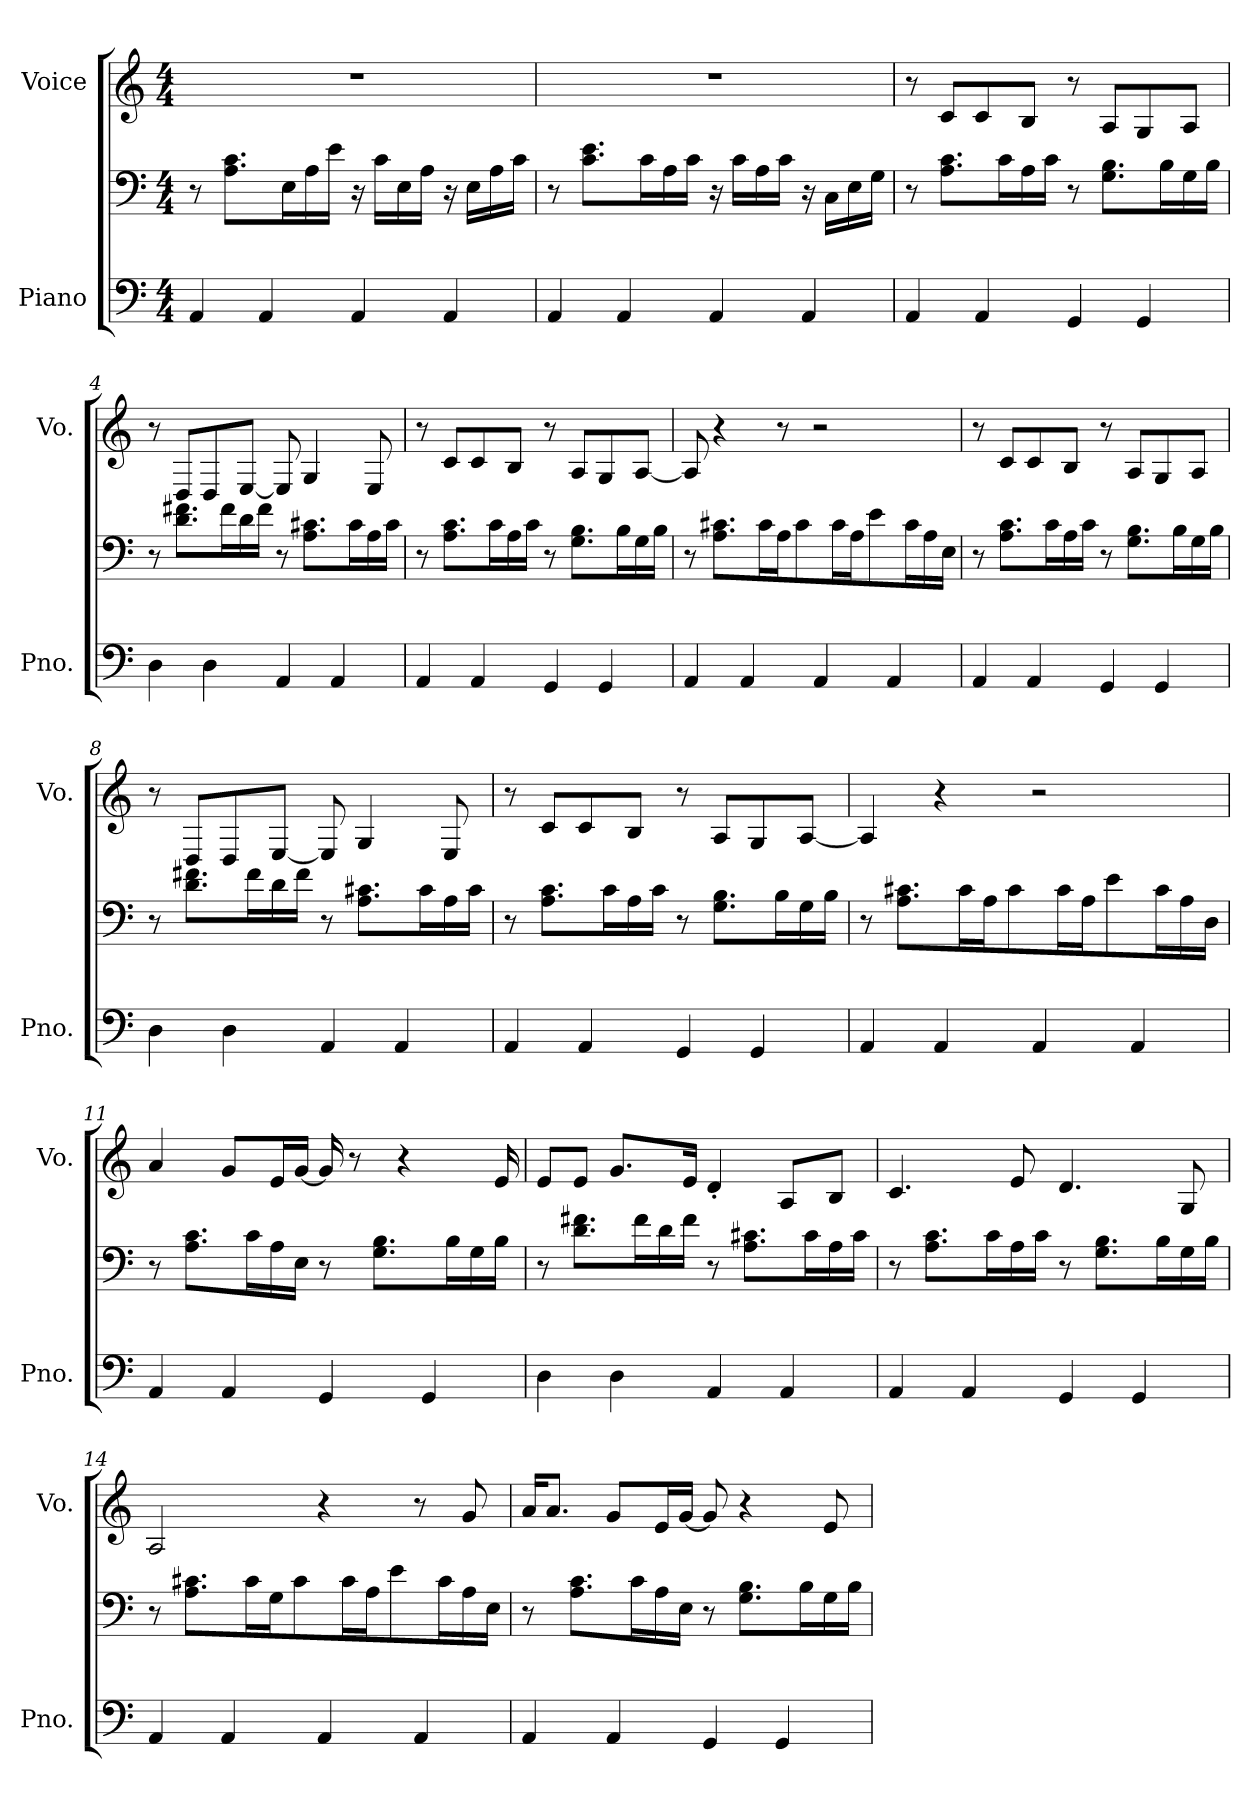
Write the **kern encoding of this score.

**kern	**kern	**kern
*part2	*part2	*part1
*staff3	*staff2	*staff1
*I"Piano	*	*I"Voice
*I'Pno.	*	*I'Vo.
*clefF4	*clefF4	*clefG2
*k[]	*k[]	*k[]
*M4/4	*M4/4	*M4/4
=1	=1	=1
*	*	*^
4AA/	8r	1r	8ryy
*	*	*MM76	*
.	8.A\ 8.c\L	.	2..ryy
4AA/	.	.	.
.	16E\L	.	.
.	16A\	.	.
.	16e\JJ	.	.
4AA/	16r	.	.
.	16c\LL	.	.
.	16E\	.	.
.	16A\JJ	.	.
4AA/	16r	.	.
.	16E\LL	.	.
.	16A\	.	.
.	16c\JJ	.	.
*	*	*v	*v
=2	=2	=2
4AA/	8r	1r
.	8.c\ 8.e\L	.
4AA/	.	.
.	16c\L	.
.	16A\	.
.	16c\JJ	.
4AA/	16r	.
.	16c\LL	.
.	16A\	.
.	16c\JJ	.
4AA/	16r	.
.	16C\LL	.
.	16E\	.
.	16G\JJ	.
=3	=3	=3
4AA/	8r	8r
.	8.A\ 8.c\L	8c/L
4AA/	.	8c/
.	16c\L	.
.	16A\	8B/J
.	16c\JJ	.
4GG/	8r	8r
.	8.G\ 8.B\L	8A/L
4GG/	.	8G/
.	16B\L	.
.	16G\	8A/J
.	16B\JJ	.
!!LO:LB:g=z
=4	=4	=4
4D\	8r	8r
.	8.d\ 8.f#X\L	8D/L
4D\	.	8D/
.	16f#\L	.
.	16d\	[8E/J
.	16f#\JJ	.
4AA/	8r	8E/]
.	8.A\ 8.c#X\L	4G/
4AA/	.	.
.	16c#\L	.
.	16A\	8E/
.	16c#\JJ	.
=5	=5	=5
4AA/	8r	8r
.	8.A\ 8.c\L	8c/L
4AA/	.	8c/
.	16c\L	.
.	16A\	8B/J
.	16c\JJ	.
4GG/	8r	8r
.	8.G\ 8.B\L	8A/L
4GG/	.	8G/
.	16B\L	.
.	16G\	[8A/J
.	16B\JJ	.
=6	=6	=6
4AA/	8r	8A/]
.	8.A\ 8.c#X\L	4r
4AA/	.	.
.	16c#\L	.
.	16A\J	8r
.	8c#\	.
4AA/	.	2r
.	16c#\L	.
.	16A\J	.
.	8e\	.
4AA/	.	.
.	16c#\L	.
.	16A\	.
.	16E\JJ	.
!!LO:LB:g=z
=7	=7	=7
4AA/	8r	8r
.	8.A\ 8.c\L	8c/L
4AA/	.	8c/
.	16c\L	.
.	16A\	8B/J
.	16c\JJ	.
4GG/	8r	8r
.	8.G\ 8.B\L	8A/L
4GG/	.	8G/
.	16B\L	.
.	16G\	8A/J
.	16B\JJ	.
=8	=8	=8
4D\	8r	8r
.	8.d\ 8.f#X\L	8D/L
4D\	.	8D/
.	16f#\L	.
.	16d\	[8E/J
.	16f#\JJ	.
4AA/	8r	8E/]
.	8.A\ 8.c#X\L	4G/
4AA/	.	.
.	16c#\L	.
.	16A\	8E/
.	16c#\JJ	.
=9	=9	=9
4AA/	8r	8r
.	8.A\ 8.c\L	8c/L
4AA/	.	8c/
.	16c\L	.
.	16A\	8B/J
.	16c\JJ	.
4GG/	8r	8r
.	8.G\ 8.B\L	8A/L
4GG/	.	8G/
.	16B\L	.
.	16G\	[8A/J
.	16B\JJ	.
!!LO:PB:g=z
=10	=10	=10
4AA/	8r	4A/]
.	8.A\ 8.c#X\L	.
4AA/	.	4r
.	16c#\L	.
.	16A\J	.
.	8c#\	.
4AA/	.	2r
.	16c#\L	.
.	16A\J	.
.	8e\	.
4AA/	.	.
.	16c#\L	.
.	16A\	.
.	16D\JJ	.
=11	=11	=11
4AA/	8r	4a/
.	8.A\ 8.c\L	.
4AA/	.	8g/L
.	16c\L	.
.	16A\	16e/L
.	16E\JJ	[16g/JJ
4GG/	8r	16g/]
.	.	8r
.	8.G\ 8.B\L	.
.	.	4r
4GG/	.	.
.	16B\L	.
.	16G\	.
.	16B\JJ	16e/
=12	=12	=12
4D\	8r	8e/L
.	8.d\ 8.f#X\L	8e/J
4D\	.	8.g/L
.	16f#\L	.
.	16d\	.
.	16f#\JJ	16e/Jk
4AA/	8r	4d'/
.	8.A\ 8.c#X\L	.
4AA/	.	8A/L
.	16c#\L	.
.	16A\	8B/J
.	16c#\JJ	.
!!LO:LB:g=z
=13	=13	=13
4AA/	8r	4.c/
.	8.A\ 8.c\L	.
4AA/	.	.
.	16c\L	.
.	16A\	8e/
.	16c\JJ	.
4GG/	8r	4.d/
.	8.G\ 8.B\L	.
4GG/	.	.
.	16B\L	.
.	16G\	8G/
.	16B\JJ	.
=14	=14	=14
4AA/	8r	2A/
.	8.A\ 8.c#X\L	.
4AA/	.	.
.	16c#\L	.
.	16G\J	.
.	8c#\	.
4AA/	.	4r
.	16c#\L	.
.	16A\J	.
.	8e\	.
4AA/	.	8r
.	16c#\L	.
.	16A\	8g/
.	16E\JJ	.
=15	=15	=15
4AA/	8r	16a/KL
.	.	8.a/J
.	8.A\ 8.c\L	.
4AA/	.	8g/L
.	16c\L	.
.	16A\	16e/L
.	16E\JJ	[16g/JJ
4GG/	8r	8g/]
.	8.G\ 8.B\L	4r
4GG/	.	.
.	16B\L	.
.	16G\	8e/
.	16B\JJ	.
=	=	=
*-	*-	*-
